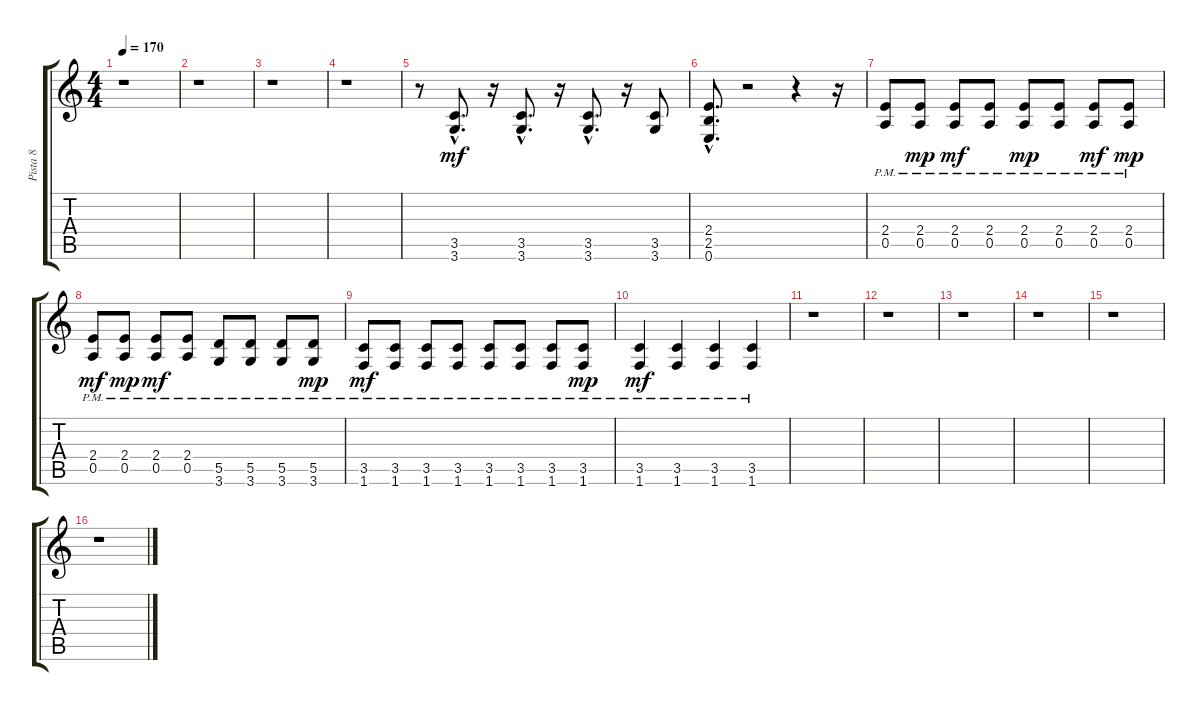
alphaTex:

\track ("Pista 8" "Pista 8") {instrument overdrivenguitar}
\staff {score tabs}
\tuning (E4 B3 G3 D3 A2 E2) {hide}
\ts (4 4)
\tempo 170
\clef g2
\ks c
r.1{dy mp} |
r.1 |
r.1 |
r.1 |
r.8 (3.5{hac} 3.6{hac}).8{d dy mf} r.16 (3.5{hac} 3.6{hac}).8{d} r.16 (3.5{hac} 3.6{hac}).8{d} r.16 (3.5 3.6).8 |
(2.4{hac} 2.5{hac} 0.6{hac}).8{d} r.2 r.4 r.16 |
(2.4{pm} 0.5{pm}).8 (2.4{pm} 0.5{pm}).8{dy mp} (2.4{pm} 0.5{pm}).8{dy mf} (2.4{pm} 0.5{pm}).8 (2.4{pm} 0.5{pm}).8{dy mp} (2.4{pm} 0.5{pm}).8 (2.4{pm} 0.5{pm}).8{dy mf} (2.4{pm} 0.5{pm}).8{dy mp} |
(2.4{pm} 0.5{pm}).8{dy mf} (2.4{pm} 0.5{pm}).8{dy mp} (2.4{pm} 0.5{pm}).8{dy mf} (2.4{pm} 0.5{pm}).8 (5.5{pm} 3.6{pm}).8 (5.5{pm} 3.6{pm}).8 (5.5{pm} 3.6{pm}).8 (5.5{pm} 3.6{pm}).8{dy mp} |
(3.5{pm} 1.6{pm}).8{dy mf} (3.5{pm} 1.6{pm}).8 (3.5{pm} 1.6{pm}).8 (3.5{pm} 1.6{pm}).8 (3.5{pm} 1.6{pm}).8 (3.5{pm} 1.6{pm}).8 (3.5{pm} 1.6{pm}).8 (3.5{pm} 1.6{pm}).8{dy mp} |
(3.5{pm} 1.6{pm}).4{dy mf} (3.5{pm} 1.6{pm}).4 (3.5{pm} 1.6{pm}).4 (3.5{pm} 1.6{pm}).4 |
r.1 |
r.1 |
r.1 |
r.1 |
r.1 |
r.1
